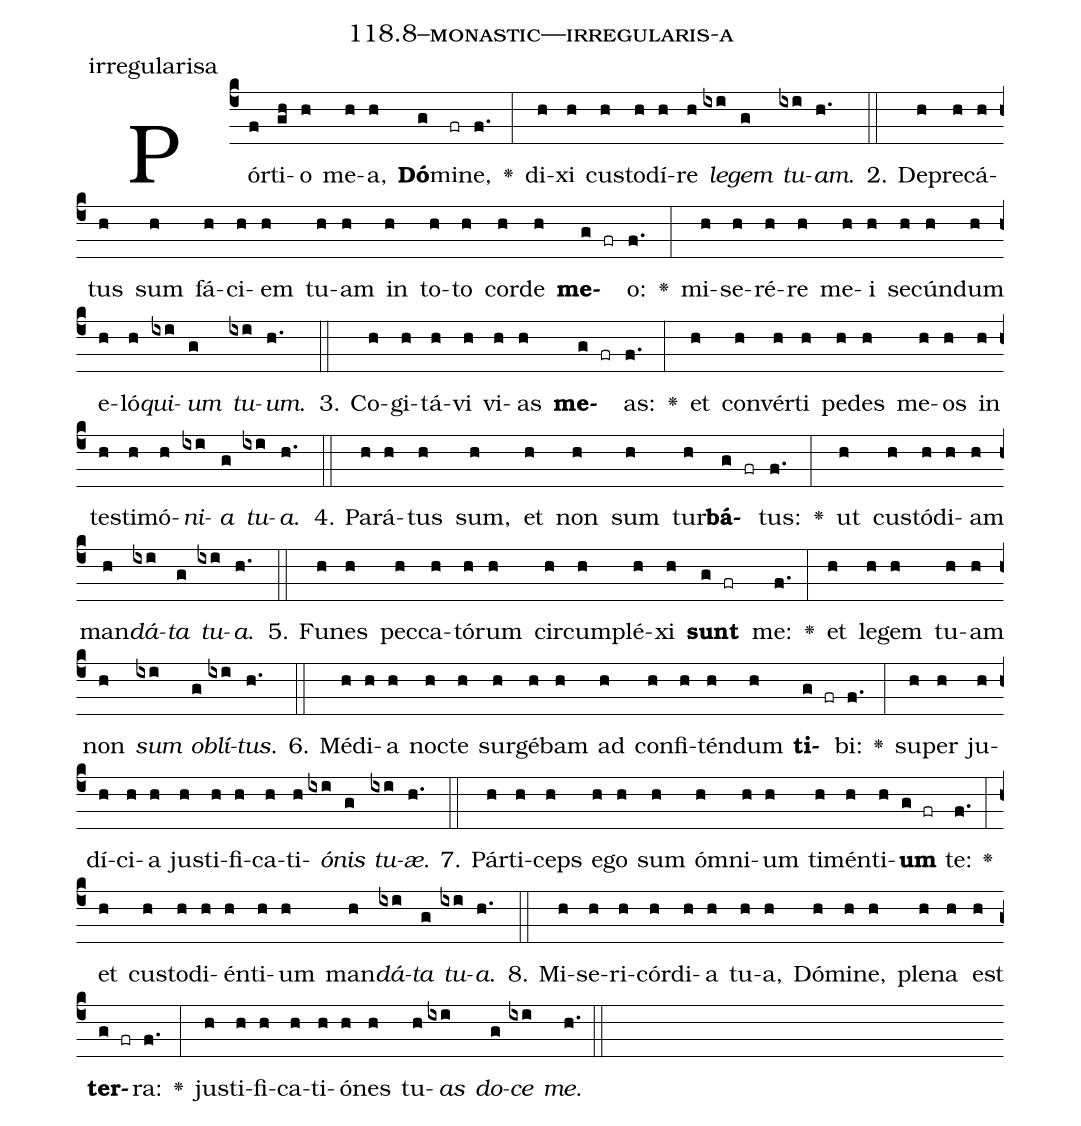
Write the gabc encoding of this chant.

name: 118.8--monastic---irregularis-a;
annotation: irregularisa;
%%
(c4)Pór(f)ti(gh)o(h) me(h)a,(h) <b>Dó</b>(g)mi(fr)ne,(f.) <v>\greheightstar</v>(:) di(h)xi(h) cus(h)to(h)dí(h)re(h) <i>le</i>(ixi)<i>gem</i>(g) <i>tu</i>(ixi)<i>am</i>.(h.) (::)
2. De(h)pre(h)cá(h)tus(h) sum(h) fá(h)ci(h)em(h) tu(h)am(h) in(h) to(h)to(h) cor(h)de(h) <b>me</b>(g fr)o:(f.) <v>\greheightstar</v>(:) mi(h)se(h)ré(h)re(h) me(h)i(h) se(h)cún(h)dum(h) e(h)ló(h)<i>qui</i>(ixi)<i>um</i>(g) <i>tu</i>(ixi)<i>um</i>.(h.) (::)
3. Co(h)gi(h)tá(h)vi(h) vi(h)as(h) <b>me</b>(g fr)as:(f.) <v>\greheightstar</v>(:) et(h) con(h)vér(h)ti(h) pe(h)des(h) me(h)os(h) in(h) tes(h)ti(h)mó(h)<i>ni</i>(ixi)<i>a</i>(g) <i>tu</i>(ixi)<i>a</i>.(h.) (::)
4. Pa(h)rá(h)tus(h) sum,(h) et(h) non(h) sum(h) tur(h)<b>bá</b>(g fr)tus:(f.) <v>\greheightstar</v>(:) ut(h) cus(h)tó(h)di(h)am(h) man(h)<i>dá</i>(ixi)<i>ta</i>(g) <i>tu</i>(ixi)<i>a</i>.(h.) (::)
5. Fu(h)nes(h) pec(h)ca(h)tó(h)rum(h) cir(h)cum(h)plé(h)xi(h) <b>sunt</b>(g fr) me:(f.) <v>\greheightstar</v>(:) et(h) le(h)gem(h) tu(h)am(h) non(h) <i>sum</i>(ixi) <i>ob</i>(g)<i>lí</i>(ixi)<i>tus</i>.(h.) (::)
6. Mé(h)di(h)a(h) noc(h)te(h) sur(h)gé(h)bam(h) ad(h) con(h)fi(h)tén(h)dum(h) <b>ti</b>(g fr)bi:(f.) <v>\greheightstar</v>(:) su(h)per(h) ju(h)dí(h)ci(h)a(h) jus(h)ti(h)fi(h)ca(h)ti(h)<i>ó</i>(ixi)<i>nis</i>(g) <i>tu</i>(ixi)<i>æ</i>.(h.) (::)
7. Pár(h)ti(h)ceps(h) e(h)go(h) sum(h) óm(h)ni(h)um(h) ti(h)mén(h)ti(h)<b>um</b>(g fr) te:(f.) <v>\greheightstar</v>(:) et(h) cus(h)to(h)di(h)én(h)ti(h)um(h) man(h)<i>dá</i>(ixi)<i>ta</i>(g) <i>tu</i>(ixi)<i>a</i>.(h.) (::)
8. Mi(h)se(h)ri(h)cór(h)di(h)a(h) tu(h)a,(h) Dó(h)mi(h)ne,(h) ple(h)na(h) est(h) <b>ter</b>(g fr)ra:(f.) <v>\greheightstar</v>(:) jus(h)ti(h)fi(h)ca(h)ti(h)ó(h)nes(h) tu(h)<i>as</i>(ixi) <i>do</i>(g)<i>ce</i>(ixi) <i>me</i>.(h.) (::)
